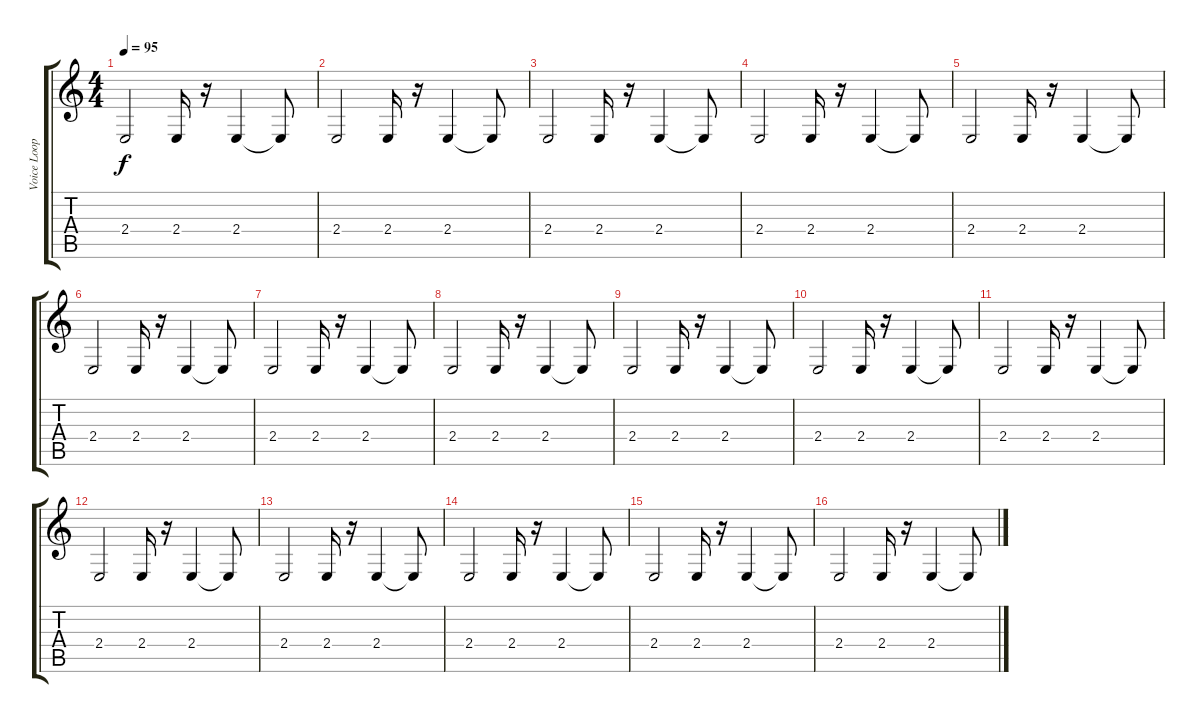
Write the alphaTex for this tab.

\track ("Voice Loop" "Voice Loop") {instrument voiceoohs}
\staff {score tabs}
\tuning (E4 B3 G3 D3 A2 E2) {hide}
\ts (4 4)
\tempo 95
\clef g2
\ks c
2.4.2{dy f} 2.4.16 r.16 2.4.4 2.4{t}.8 |
2.4.2 2.4.16 r.16 2.4.4 2.4{t}.8 |
2.4.2 2.4.16 r.16 2.4.4 2.4{t}.8 |
2.4.2 2.4.16 r.16 2.4.4 2.4{t}.8 |
2.4.2 2.4.16 r.16 2.4.4 2.4{t}.8 |
2.4.2 2.4.16 r.16 2.4.4 2.4{t}.8 |
2.4.2 2.4.16 r.16 2.4.4 2.4{t}.8 |
2.4.2 2.4.16 r.16 2.4.4 2.4{t}.8 |
2.4.2 2.4.16 r.16 2.4.4 2.4{t}.8 |
2.4.2 2.4.16 r.16 2.4.4 2.4{t}.8 |
2.4.2 2.4.16 r.16 2.4.4 2.4{t}.8 |
2.4.2 2.4.16 r.16 2.4.4 2.4{t}.8 |
2.4.2 2.4.16 r.16 2.4.4 2.4{t}.8 |
2.4.2 2.4.16 r.16 2.4.4 2.4{t}.8 |
2.4.2 2.4.16 r.16 2.4.4 2.4{t}.8 |
2.4.2 2.4.16 r.16 2.4.4 2.4{t}.8
